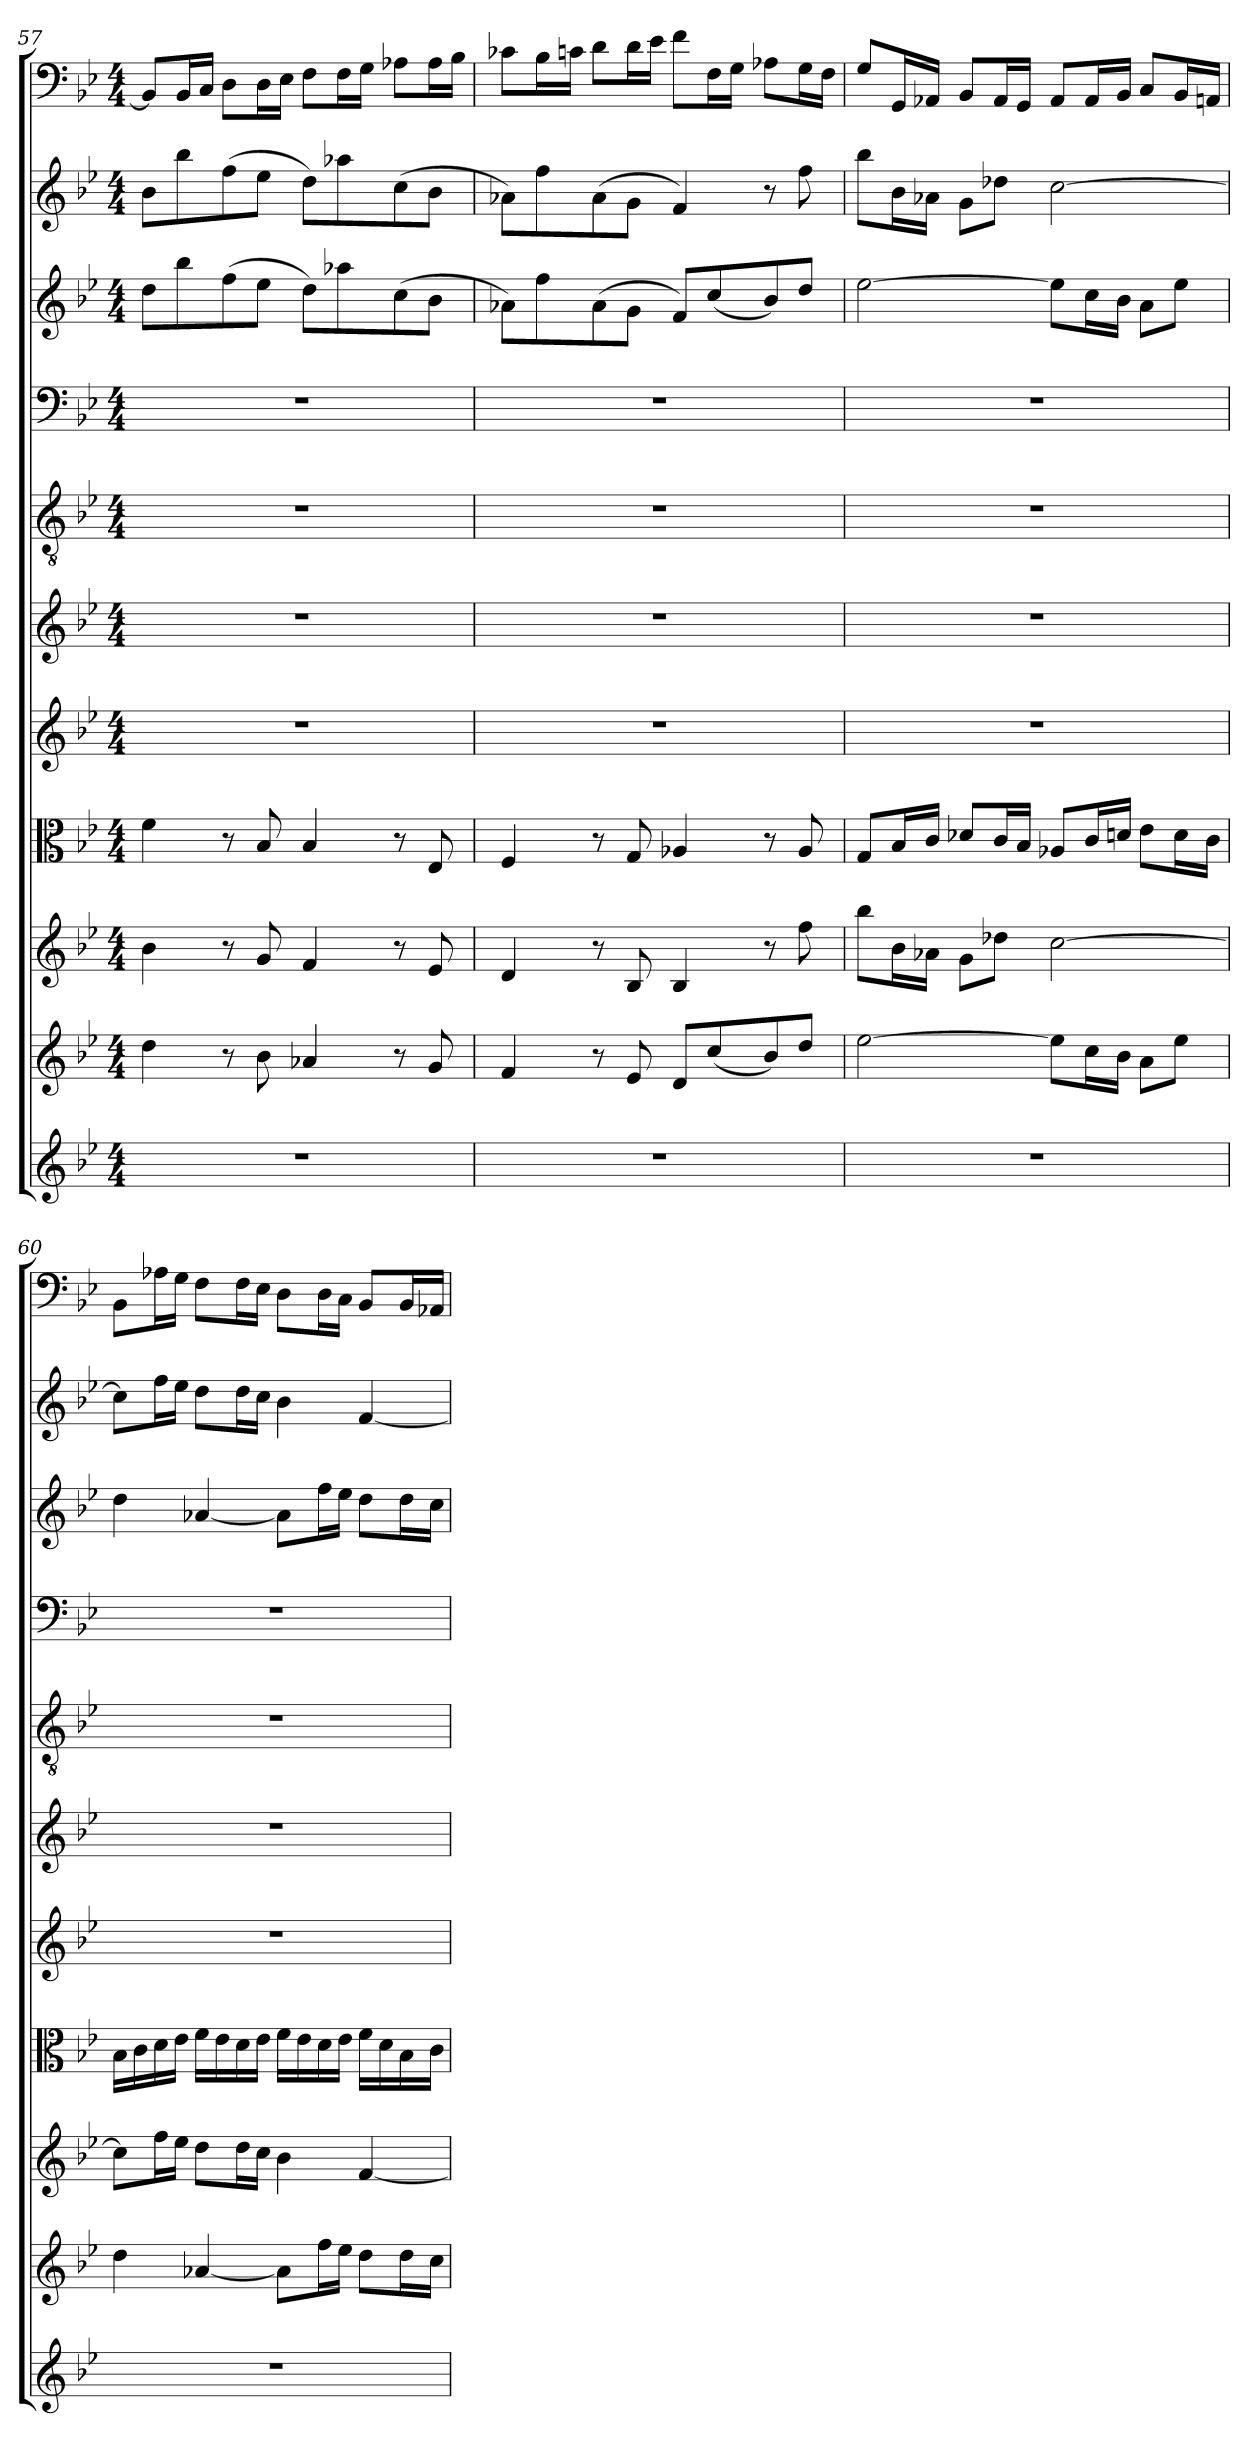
**kern	**kern	**kern	**kern	**kern	**kern	**kern	**kern	**kern	**kern	**kern
*part11	*part10	*part9	*part8	*part7	*part6	*part5	*part4	*part3	*part2	*part1
*staff11	*staff10	*staff9	*staff8	*staff7	*staff6	*staff5	*staff4	*staff3	*staff2	*staff1
*clefG2	*clefG2	*clefG2	*clefC3	*clefG2	*clefG2	*clefGv2	*clefF4	*clefG2	*clefG2	*clefF4
*k[b-e-]	*k[b-e-]	*k[b-e-]	*k[b-e-]	*k[b-e-]	*k[b-e-]	*k[b-e-]	*k[b-e-]	*k[b-e-]	*k[b-e-]	*k[b-e-]
*g:	*g:	*g:	*g:	*g:	*g:	*g:	*g:	*g:	*g:	*g:
*M4/4	*M4/4	*M4/4	*M4/4	*M4/4	*M4/4	*M4/4	*M4/4	*M4/4	*M4/4	*M4/4
=57	=57	=57	=57	=57	=57	=57	=57	=57	=57	=57
1r	4dd\	4b-\	4f\	1r	1r	1r	1r	8dd\L	8b-\L	8BB-/L]
.	.	.	.	.	.	.	.	8bb-\	8bb-\	16BB-/L
.	.	.	.	.	.	.	.	.	.	16C/JJ
.	8r	8r	8r	.	.	.	.	(8ff\	(8ff\	8D\L
.	8b-\	8g/	8B-/	.	.	.	.	8ee-\J	8ee-\J	16D\L
.	.	.	.	.	.	.	.	.	.	16E-\JJ
.	4a-X/	4f/	4B-/	.	.	.	.	8dd\L)	8dd\L)	8F\L
.	.	.	.	.	.	.	.	8aa-X\	8aa-X\	16F\L
.	.	.	.	.	.	.	.	.	.	16G\JJ
.	8r	8r	8r	.	.	.	.	(8cc\	(8cc\	8A-X\L
.	8g/	8e-/	8E-/	.	.	.	.	8b-\J	8b-\J	16A-\L
.	.	.	.	.	.	.	.	.	.	16B-\JJ
=58	=58	=58	=58	=58	=58	=58	=58	=58	=58	=58
1r	4f/	4d/	4F/	1r	1r	1r	1r	8a-X\L)	8a-X\L)	8c-X\L
.	.	.	.	.	.	.	.	8ff\	8ff\	16B-\L
.	.	.	.	.	.	.	.	.	.	16cn\JJ
.	8r	8r	8r	.	.	.	.	(8a-\	(8a-\	8d\L
.	8e-/	8B-/	8G/	.	.	.	.	8g\J	8g\J	16d\L
.	.	.	.	.	.	.	.	.	.	16e-\JJ
.	8d/L	4B-/	4A-X/	.	.	.	.	8f/L)	4f/)	8f\L
.	(8cc/	.	.	.	.	.	.	(8cc/	.	16F\L
.	.	.	.	.	.	.	.	.	.	16G\JJ
.	8b-/)	8r	8r	.	.	.	.	8b-/)	8r	8A-X\L
.	8dd/J	8ff\	8A-/	.	.	.	.	8dd/J	8ff\	16G\L
.	.	.	.	.	.	.	.	.	.	16F\JJ
=59	=59	=59	=59	=59	=59	=59	=59	=59	=59	=59
1r	[2ee-\	8bb-\L	8G/L	1r	1r	1r	1r	[2ee-\	8bb-\L	8G/L
.	.	16b-\L	16B-/L	.	.	.	.	.	16b-\L	16GG/L
.	.	16a-X\JJ	16c/JJ	.	.	.	.	.	16a-X\JJ	16AA-X/JJ
.	.	8g\L	8d-X/L	.	.	.	.	.	8g\L	8BB-/L
.	.	8dd-X\J	16c/L	.	.	.	.	.	8dd-X\J	16AA-/L
.	.	.	16B-/JJ	.	.	.	.	.	.	16GG/JJ
.	8ee-\L]	[2cc\	8A-X/L	.	.	.	.	8ee-\L]	[2cc\	8AA-/L
.	16cc\L	.	16c/L	.	.	.	.	16cc\L	.	16AA-/L
.	16b-\JJ	.	16dn/JJ	.	.	.	.	16b-\JJ	.	16BB-/JJ
.	8a\L	.	8e-\L	.	.	.	.	8a\L	.	8C/L
.	8ee-\J	.	16d\L	.	.	.	.	8ee-\J	.	16BB-/L
.	.	.	16c\JJ	.	.	.	.	.	.	16AAn/JJ
=60	=60	=60	=60	=60	=60	=60	=60	=60	=60	=60
1r	4dd\	8cc\L]	16B-\LL	1r	1r	1r	1r	4dd\	8cc\L]	8BB-\L
.	.	.	16c\	.	.	.	.	.	.	.
.	.	16ff\L	16d\	.	.	.	.	.	16ff\L	16A-X\L
.	.	16ee-\JJ	16e-\JJ	.	.	.	.	.	16ee-\JJ	16G\JJ
.	[4a-X/	8dd\L	16f\LL	.	.	.	.	[4a-X/	8dd\L	8F\L
.	.	.	16e-\	.	.	.	.	.	.	.
.	.	16dd\L	16d\	.	.	.	.	.	16dd\L	16F\L
.	.	16cc\JJ	16e-\JJ	.	.	.	.	.	16cc\JJ	16E-\JJ
.	8a-\L]	4b-\	16f\LL	.	.	.	.	8a-\L]	4b-\	8D\L
.	.	.	16e-\	.	.	.	.	.	.	.
.	16ff\L	.	16d\	.	.	.	.	16ff\L	.	16D\L
.	16ee-\JJ	.	16e-\JJ	.	.	.	.	16ee-\JJ	.	16C\JJ
.	8dd\L	[4f/	16f\LL	.	.	.	.	8dd\L	[4f/	8BB-/L
.	.	.	16d\	.	.	.	.	.	.	.
.	16dd\L	.	16B-\	.	.	.	.	16dd\L	.	16BB-/L
.	16cc\JJ	.	16c\JJ	.	.	.	.	16cc\JJ	.	16AA-X/JJ
=	=	=	=	=	=	=	=	=	=	=
*-	*-	*-	*-	*-	*-	*-	*-	*-	*-	*-
